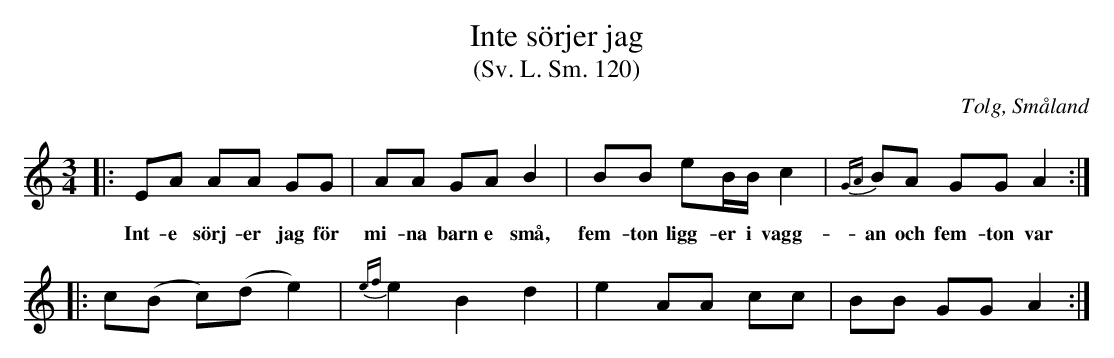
X:1
T:Inte sörjer jag
T:(Sv. L. Sm. 120)
O:Tolg, Småland
M:3/4
L:1/8
K:Am
|:EA AA GG|AA GA B2|BB eB/B/ c2|{GA}BA GG A2:|
w:Int-e sörj-er jag för mi-na barn e små, fem-ton ligg-er i vagg-an och fem-ton var jag går.
|:c(B c)(d e2)|{ef}e2 B2 d2|e2 AA cc|BB GG A2:|
